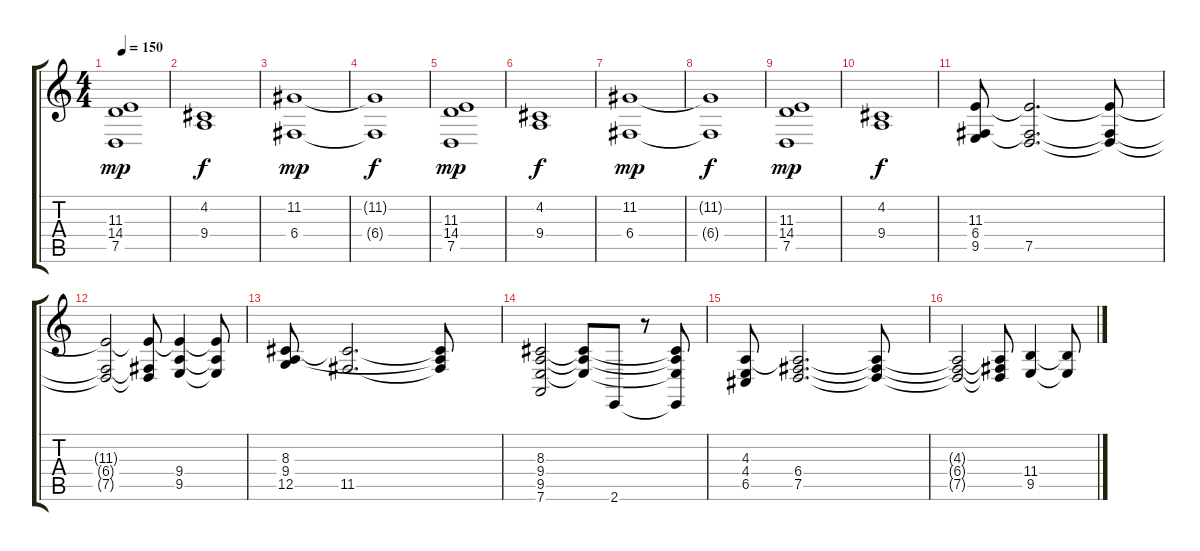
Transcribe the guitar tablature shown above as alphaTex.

\track "" {instrument stringensemble1}
\staff {score tabs}
\tuning (D4 A3 F3 C3 G2 D2) {hide}
\ts (4 4)
\tempo 150
\clef g2
\ks c
(11.3 14.4 7.5).1{dy mp} |
(4.2 9.4).1{dy f} |
(11.2 6.4).1{dy mp} |
(11.2{t} 6.4{t}).1{dy f} |
(11.3 14.4 7.5).1{dy mp} |
(4.2 9.4).1{dy f} |
(11.2 6.4).1{dy mp} |
(11.2{t} 6.4{t}).1{dy f} |
(11.3 14.4 7.5).1{dy mp} |
(4.2 9.4).1{dy f} |
(11.3 6.4 9.5).8 (11.3{t} 6.4{t} 7.5).2{d} (11.3{t} 6.4{t} 7.5{t}).8 |
(11.3{t} 6.4{t} 7.5{t}).2 (11.3{t} 6.4{t} 7.5{t}).8 (11.3{t} 9.4 9.5).4 (11.3{t} 9.4{t} 9.5{t}).8 |
(8.3 9.4 12.5).8 (8.3{t} 11.5).2{d} (8.3{t} 9.4{t} 11.5{t}).8 |
(8.3 9.4 9.5 7.6).2 (8.3{t} 9.4{t} 9.5{t}).8 2.6.8 r.8 (8.3{t} 9.4{t} 9.5{t} 2.6{t}).8 |
(4.3 4.4 6.5).8 (4.3{t} 6.4 7.5).2{d} (4.3{t} 6.4{t} 7.5{t}).8 |
(4.3{t} 6.4{t} 7.5{t}).2 (4.3{t} 6.4{t} 7.5{t}).8 (11.4 9.5).4 (11.4{t} 9.5{t}).8
